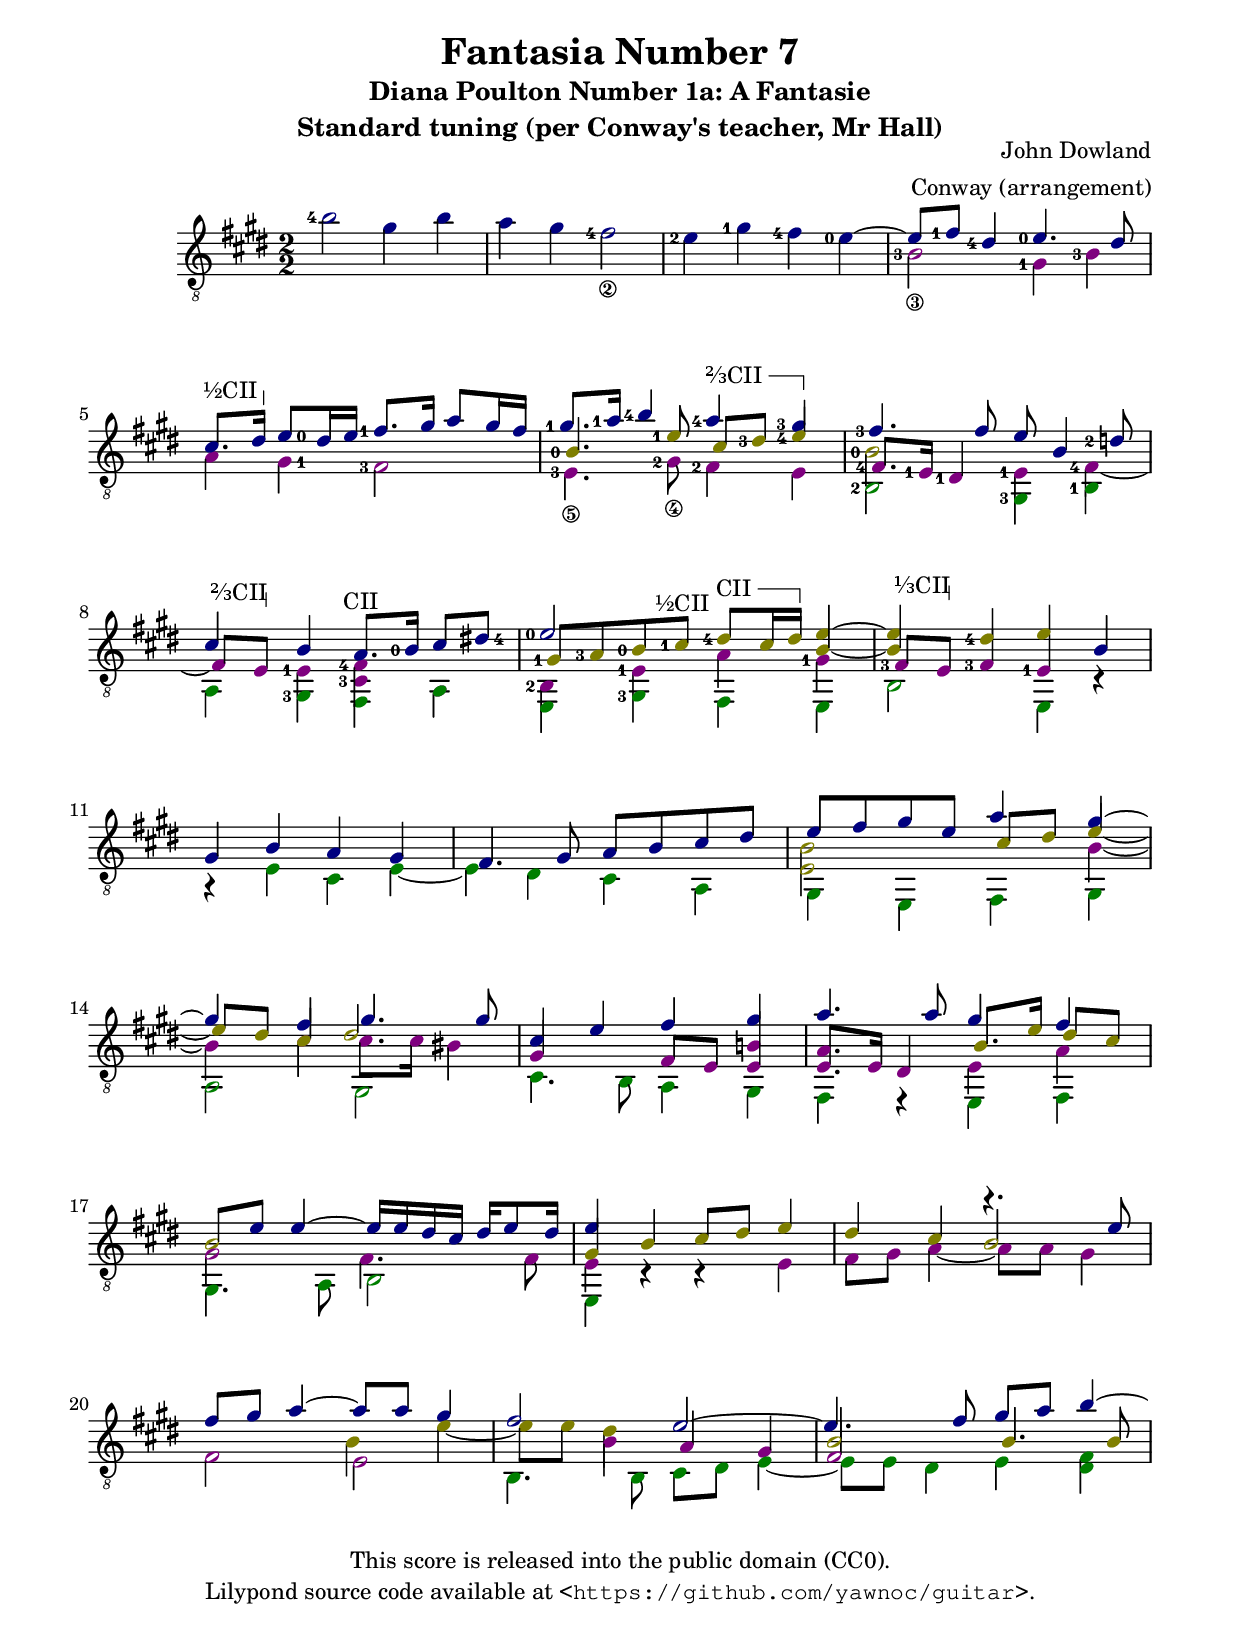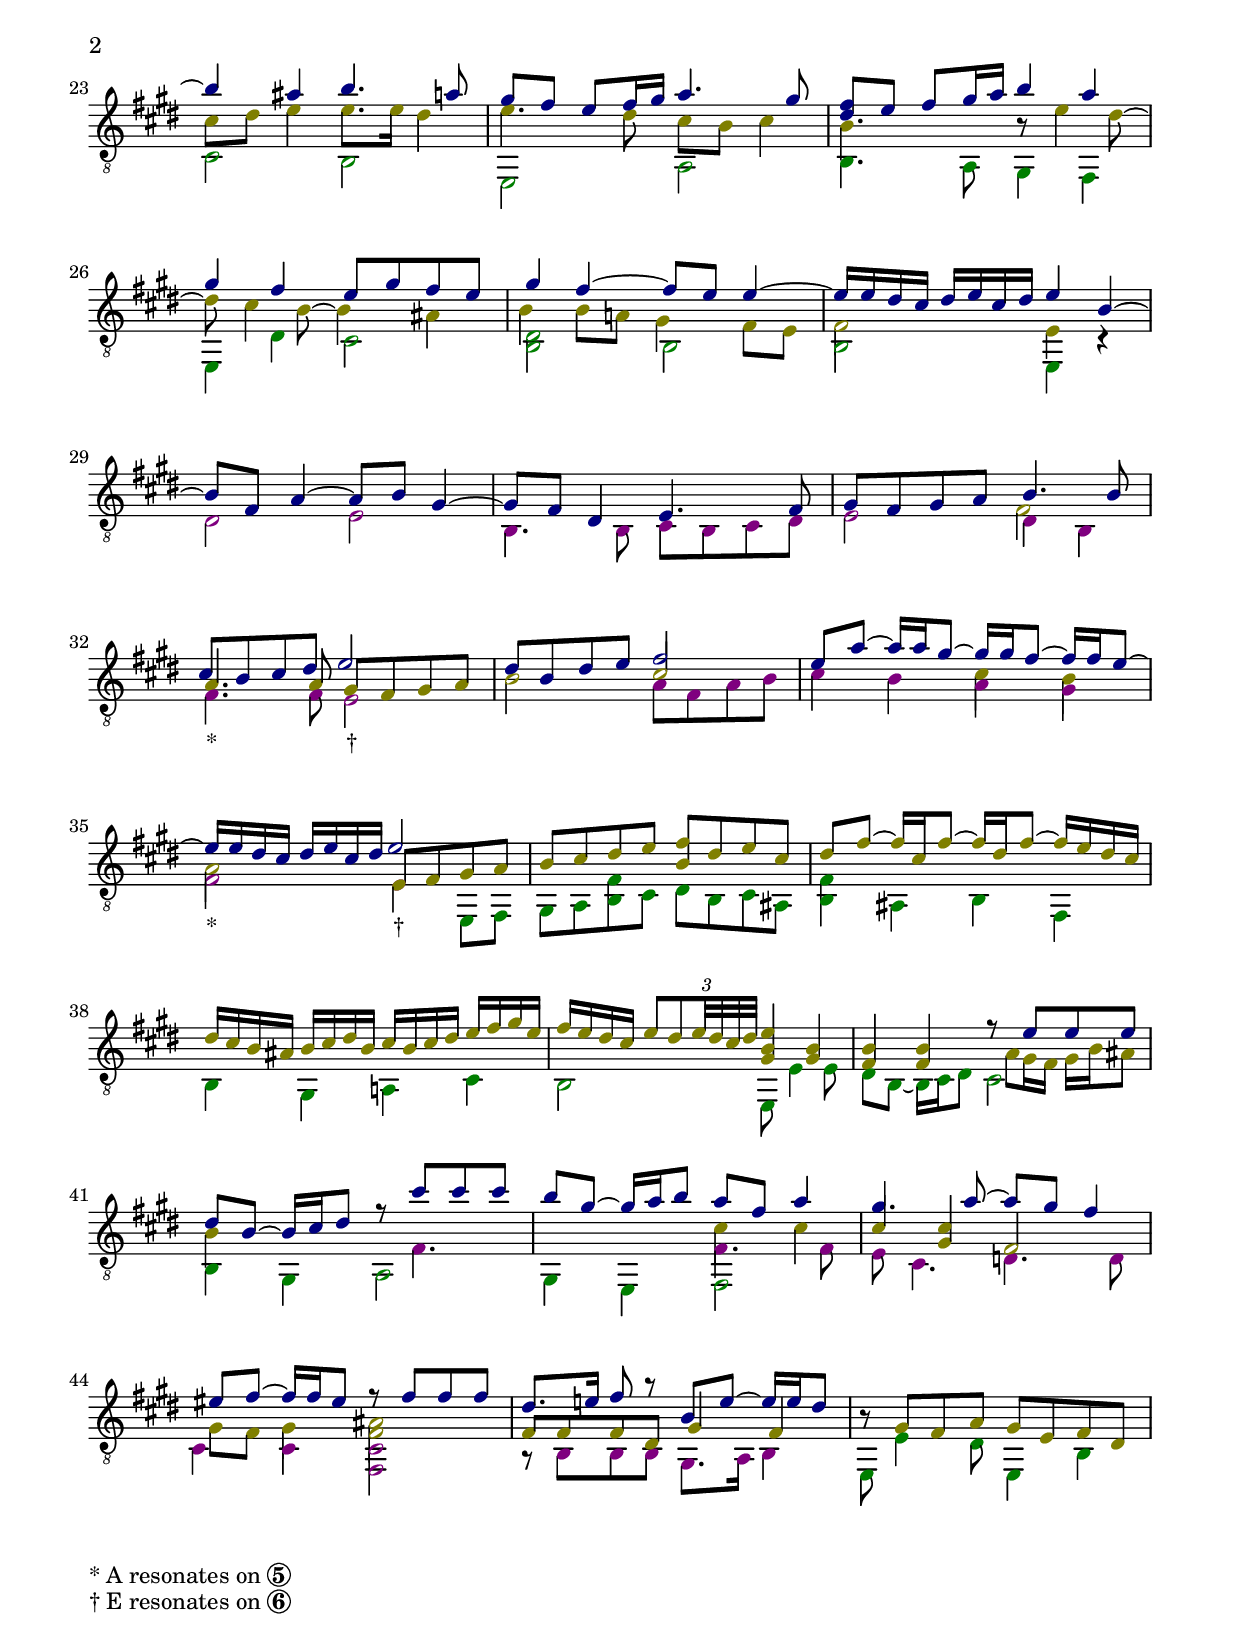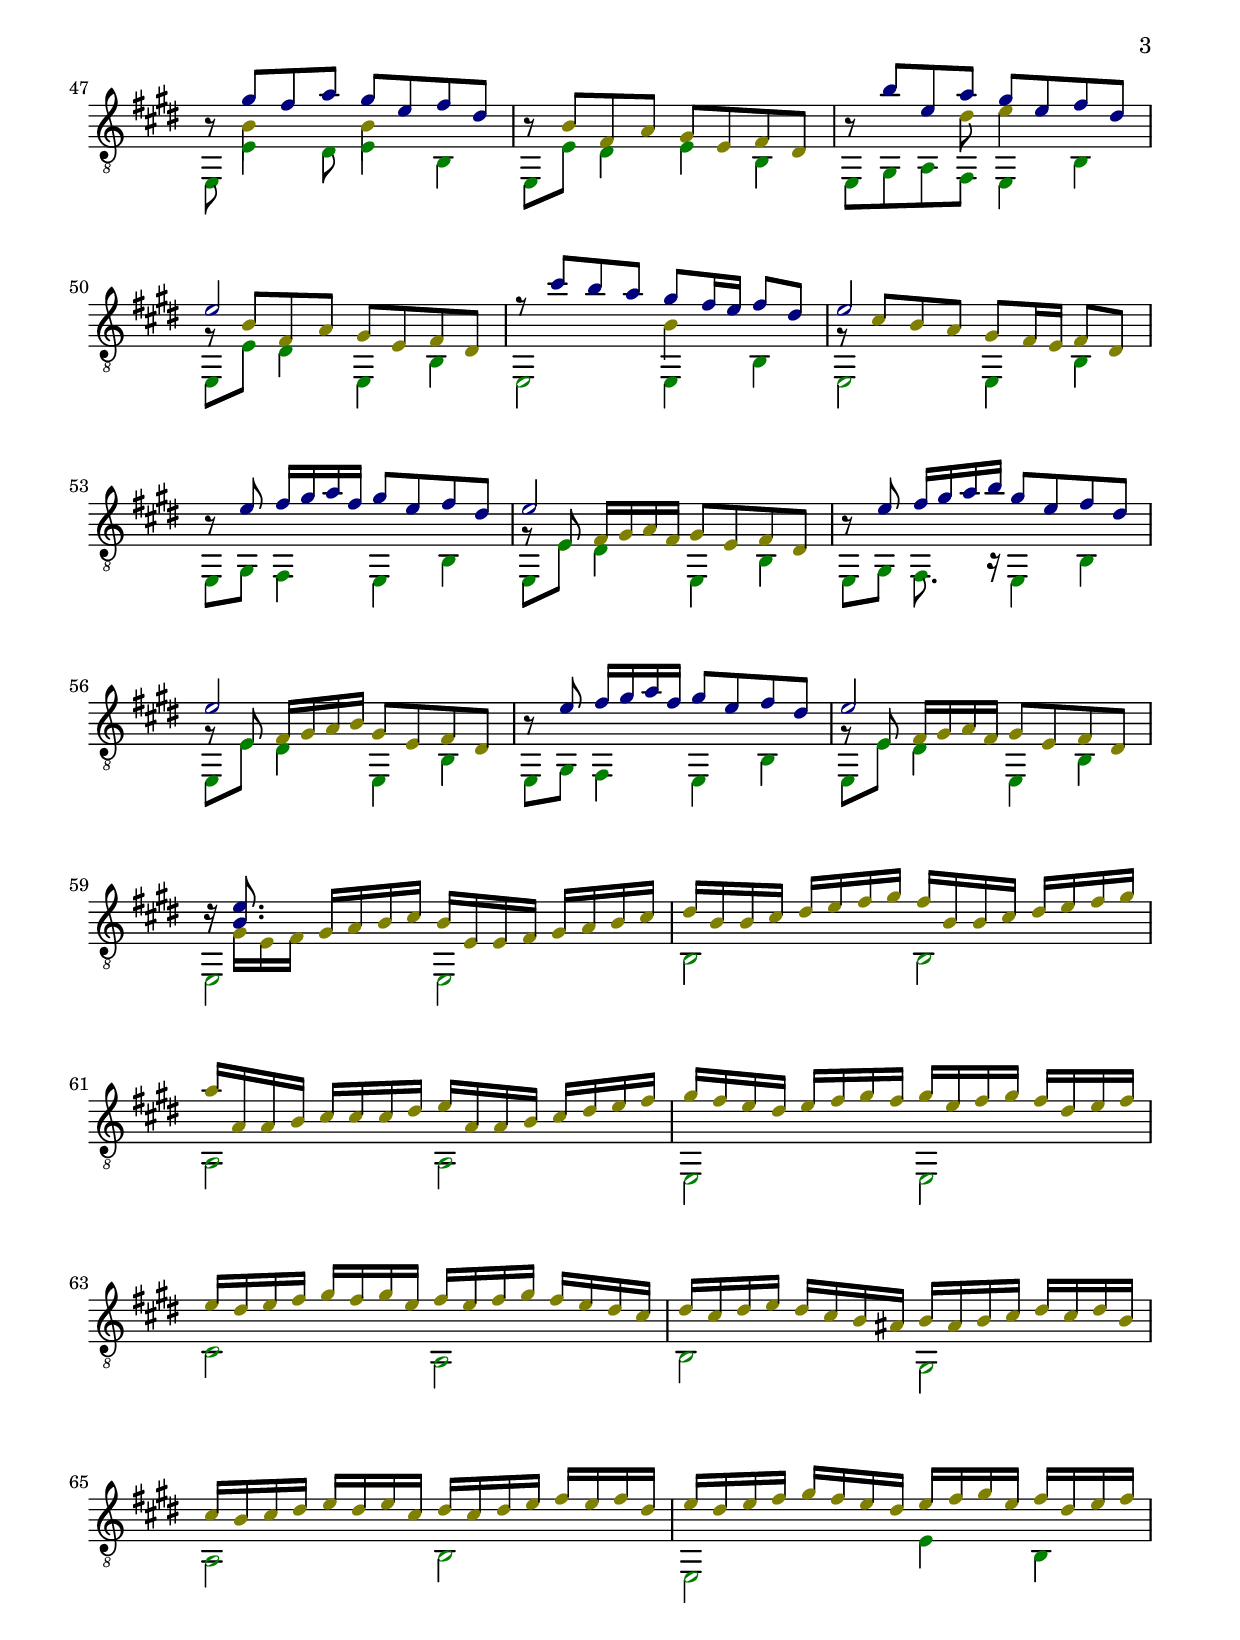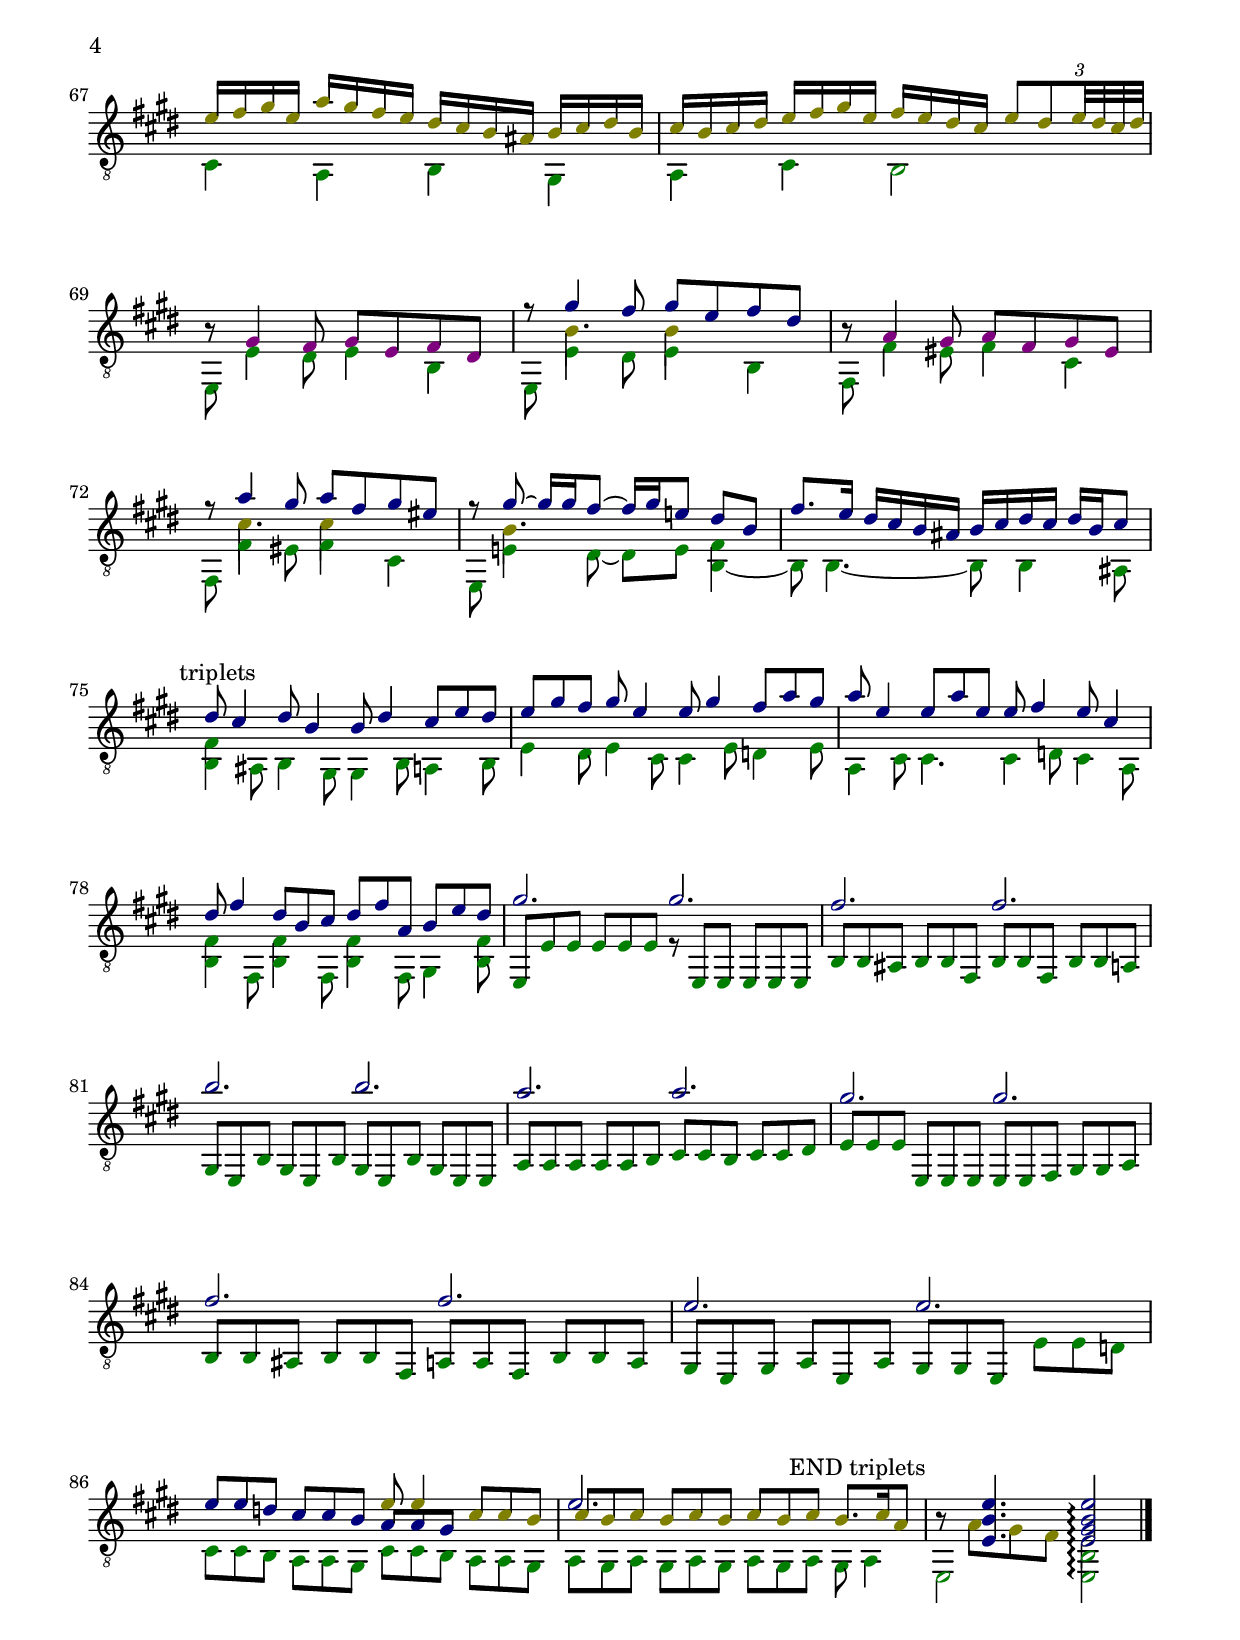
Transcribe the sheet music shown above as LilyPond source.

\version "2.18.2"


%%%%%%%%%%%%%%%%%%%%%%%%%%%%%%%%%%%%%%%%%%%%%%%%%%%%%%%%%%%%%%%%
% General
%%%%%%%%%%%%%%%%%%%%%%%%%%%%%%%%%%%%%%%%%%%%%%%%%%%%%%%%%%%%%%%%

\paper {
  top-margin = 1.5\cm
  left-margin = 1.5\cm
  right-margin = 1.5\cm
  bottom-margin = 1.5\cm
  ragged-last-bottom = ##f
  footnote-separator-markup = \markup { \vspace #1.5 }
}

globalSettings = {
  \accidentalStyle modern
  \compressFullBarRests
  \mergeDifferentlyHeadedOn
  \mergeDifferentlyDottedOn
  \numericTimeSignature
  \pointAndClickOff
  \override TextScript.extra-offset = #'(0 . 0.7)
  \override Score.FootnoteItem.annotation-line = ##f
}

origin-url = "https://github.com/yawnoc/guitar"

\header {
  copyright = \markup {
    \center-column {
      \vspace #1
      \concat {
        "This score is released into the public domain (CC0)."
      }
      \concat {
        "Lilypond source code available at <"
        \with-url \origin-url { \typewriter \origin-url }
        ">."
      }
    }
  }
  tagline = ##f
}

triplet = #(define-music-function
  (parser location music) (ly:music?)
  #{
    \tuplet 3/2 { $music }
  #}
)

tripletDuple = #(define-music-function
  (parser location music) (ly:music?)
  #{
    \tuplet 6/4 { $music }
  #}
)

overrideBeamedStemLengths = #(define-scheme-function
  (parser location lengths) (list?)
  #{
    \override Stem.details.beamed-lengths = $lengths
  #}
)
revertBeamedStemLengths = { \revert Stem.details.beamed-lengths }

overrideBeamVerticalPositions = #(define-scheme-function
  (parser location positions) (pair?)
  #{
    \override Beam.positions = $positions
  #}
)

%%%%%%%%%%%%%%%%%%%%%%%%%%%%%%%%%%%%%%%%%%%%%%%%%%%%%%%%%%%%%%%%
% Semantic bar lines
%%%%%%%%%%%%%%%%%%%%%%%%%%%%%%%%%%%%%%%%%%%%%%%%%%%%%%%%%%%%%%%%

barLineGoto = { \bar "||" }
barLineKeyChange = { \bar "||" }
barLineEnd = { \bar "|." }

%%%%%%%%%%%%%%%%%%%%%%%%%%%%%%%%%%%%%%%%%%%%%%%%%%%%%%%%%%%%%%%%
% Guitar notation
%%%%%%%%%%%%%%%%%%%%%%%%%%%%%%%%%%%%%%%%%%%%%%%%%%%%%%%%%%%%%%%%

stringNumbersAbove = { \set stringNumberOrientations = #'(up) }
stringNumbersBelow = { \set stringNumberOrientations = #'(down) }

fingeringAbove = { \set fingeringOrientations = #'(up) }
fingeringBelow = { \set fingeringOrientations = #'(down) }
fingeringAleft = { \set fingeringOrientations = #'(left) }
fingeringAright = { \set fingeringOrientations = #'(right) }

startGraceMusic = {
  <>(
  \override Fingering.font-size = -6
}
stopGraceMusic = {
  \revert Fingering.font-size
  <>)
}

overrideHorizontalShift = #(define-scheme-function
  (parser location distance) (number?)
  #{
    \override NoteColumn.force-hshift = $distance
  #}
)
revertHorizontalShift = { \revert NoteColumn.force-hshift }

barreSpan = #(define-music-function
  (parser location label offsetPair music)
  (string? (pair? (cons 0 0)) ly:music?)
  (let
    (
      (elements (extract-named-music music '(NoteEvent EventChord)))
    )
    (if
      (pair? elements)
      (let
        (
          (first-element (first elements))
          (last-element (last elements))
        )
        (set!
          (ly:music-property first-element 'articulations)
          (cons
            (make-music 'TextSpanEvent 'span-direction -1)
            (ly:music-property first-element 'articulations)
          )
        )
        (set!
          (ly:music-property last-element 'articulations)
          (cons
            (make-music 'TextSpanEvent 'span-direction 1)
            (ly:music-property last-element 'articulations)
          )
        )
      )
    )
  )
  #{
    \once \override TextSpanner.font-shape = #'upright
    \once \override TextSpanner.style = #'line
    \once \override TextSpanner.extra-offset = #offsetPair
    \once \override TextSpanner.bound-details = #`(
      (left
        (text . ,#{ \markup { \raise #-0.7 { #label \hspace #0.7 }} #})
        (Y . 0)
        (padding . -0.8)
        (attach-dir . -2)
      )
      (right
        (text . ,#{ \markup { \draw-line #'(0 . -1.3) } #}) ;; draw hook
        (Y . 0)
        (padding . -0.5)
        (attach-dir . 2)
      )
    )
    \once \override TextSpanner #'after-line-breaking = #(lambda (grob)
      (let*
        (
          (originalGrob (ly:grob-original grob))
          (splitGrobs (ly:spanner-broken-into originalGrob))
        )
        (if
          (and
            (>= (length splitGrobs) 2)
            (not (eq? (car (last-pair splitGrobs)) grob))
          )
          (begin
            (ly:grob-set-nested-property! grob
              '(bound-details right text)
              #{ \markup { \draw-line #'(0 . 0) } #} ;; suppress draw hook
            )
            (ly:grob-set-property! grob
              'extra-offset
              (cons
                (car offsetPair)
                (+ (cdr offsetPair) 0.7) ;; correction for suppressed hook
              )
            )
            (ly:grob-set-nested-property! grob
              '(bound-details right padding)
              #'-3 ;; increase spanner length
            )
          )
        )
      )
    )
    $music
  #}
)

barre = #(define-scheme-function
  (parser location label) (string?)
  #{
    \markup {
      \center-align {
        \hspace #0.7
        $label
      }
    }
  #}
)

nudgeNextBarre = #(define-scheme-function
  (parser location distance) (number?)
  #{
    \once \override TextScript.X-offset = $distance
  #}
)

position = #(define-scheme-function
  (parser location label) (string?)
  #{
    \markup {
      \center-align {
        \hspace #0.5
        $label
      }
    }
  #}
)

#(define-markup-command
  (markupString layout properties stringNumber) (markup?)
  (interpret-markup layout properties
    #{
      \markup \circle { \bold #stringNumber }
    #}
  )
)

#(define-markup-command
  (resonatesOn layout properties note stringNumber) (markup? markup?)
  (interpret-markup layout properties
    #{
      \markup { #note "resonates on" \markupString #stringNumber }
    #}
  )
)

%%%%%%%%%%%%%%%%%%%%%%%%%%%%%%%%%%%%%%%%%%%%%%%%%%%%%%%%%%%%%%%%
% Goto statements
%%%%%%%%%%%%%%%%%%%%%%%%%%%%%%%%%%%%%%%%%%%%%%%%%%%%%%%%%%%%%%%%

overrideGotoVisibility = {
  \once \override Score.RehearsalMark #'break-visibility = #'#(#t #t #f)
}

makeGotoMark = #(define-scheme-function
  (parser location label) (string?)
  #{
    \mark \markup { \small \italic $label }
  #}
)

simultaneousMarkSeparator = {
  \cadenzaOn
    s1073741824 % stupid, but works
  \cadenzaOff
}

coda = {
  \overrideGotoVisibility
  \mark \markup { \musicglyph #"scripts.coda" }
}

fine = {
  \overrideGotoVisibility
  \makeGotoMark Fine
}

dcAlCoda = {
  \overrideGotoVisibility
  \makeGotoMark "D.C. al Coda"
}

dcAlFine = {
  \overrideGotoVisibility
  \makeGotoMark "D.C. al Fine"
}

toCoda = {
  \overrideGotoVisibility
  \makeGotoMark "to Coda"
}



\header {
  title = "Fantasia Number 7"
  subtitle = \markup {
    \center-column {
      "Diana Poulton Number 1a: A Fantasie"
      "Standard tuning (per Conway's teacher, Mr Hall)"
    }
  }
  composer = "John Dowland"
  arranger = "Conway (arrangement)"
}


initialSignatures = {
  \clef "treble_8"
  \key e \major
  \time 2/2
  \set Timing.beamExceptions = #'()
  \set Timing.baseMoment = #(ly:make-moment 1/4)
  \set Timing.beatStructure = #'(1 1 1 1)
  \set Timing.beamExceptions = #'(
    (
      end
        .
      (
        ((1 . 8) . (4 4)) ;; quavers by fours
        ((1 . 12) . (3 3 3 3)) ;; anything shorter by beat
      )
    )
  )
  \set Staff.connectArpeggios = ##t
}


markTriplets = #(define-scheme-function
  (parser location alignment text) (number? markup?)
  #{
    \once \override Score.RehearsalMark.self-alignment-X = $alignment
    \mark \markup { \normalsize $text }
  #}
)

bareTuplets = {
  \omit TupletBracket
  \omit TupletNumber
}


highVoiceMusic = {
  
  \override NoteHead.color = #darkblue
  
  % Main theme high
  \barNumberCheck #1
  \relative c'' {
    \fingeringAleft
    \stringNumbersBelow
    \stemDown
    <b-4>2 gis4 b |
    a gis <fis-4 \2>2 |
    <e-2>4 <gis-1> <fis-4> <e-0>~ |
    \stemUp
    e8 <fis-1> <dis-4>4 <e-0>4. dis8 |
    \barreSpan ½CII { cis8. dis16 } \once \fingeringAright <e-0>8 dis16 e
      <fis-1>8. gis16 a8 gis16 fis |
    <gis-1>8. <a-1>16 <b-4>4 <a-4> <gis-3> |
    \once \overrideHorizontalShift #0.3 <fis-3>4. fis8 e8 b4 <d-2>8 |
    cis4 b a8. <b-0>16 cis8 \once \fingeringAright <dis-4> |
    <e-0>2 s2 |
    s2 s4
  }
  
  % Main theme low
  \barNumberCheck #10
  \relative c' {
    b4 |
    gis b a gis |
    fis4. gis8 a b cis dis |
    e fis gis e a4 gis~ |
    gis
      \shiftOn
        \once \overrideHorizontalShift #0
        fis
      \shiftOff
      \once \overrideHorizontalShift #0.45 gis4. gis8 |
    cis,4 e fis gis |
    a4. a8 gis4 fis |
    b,8 e e4~ e16 e dis cis dis16 e8 dis16 |
    e4
  }
  
  % Tee-tee taa high
  \barNumberCheck #18
  \relative c'' {
    s4 s2 |
    s2 c4.\rest e,8 |
    fis8 gis a4~ a8 a gis4 |
    fis2 e2~ |
    \once \overrideHorizontalShift #-0.25 e4. fis8 gis8 a b4~ |
    b ais b4. a8 |
    gis8 fis e8 fis16 gis a4. gis8 |
    <fis dis>8 e fis8 gis16 a b4 a |
    gis fis e8 gis fis e |
    gis4 fis~ fis8 e e4~ |
    e16 e dis cis dis e cis dis e4
  }
  
  % Tee-tee taa low
  \barNumberCheck #28
  \relative c' {
    b4~ |
    b8 fis a4~ a8 b gis4~ |
    gis8 fis dis4 e4. fis8 |
    gis fis gis a b4. b8 |
    \shiftOn
    \overrideHorizontalShift #-0.45 cis b cis dis e2 |
    \revertHorizontalShift
    dis8 b dis e \once \overrideHorizontalShift #0 fis2 |
    \shiftOff
    e8 a~ a16 a gis8~ gis16 gis fis8~ fis16 fis e8~ |
    e16 e dis cis dis e cis dis
      \shiftOn
        \once \overrideHorizontalShift #-0.3 e2 |
      \shiftOff
  }
  
  % Ascending scale
  \barNumberCheck #36
  {
    s1 * 3 |
    s2
  }
  
  % Tee-tee-tee
  \barNumberCheck #39
  \relative c' {
    s2 |
    s2 r8 e e e |
    dis b~ b16 cis dis8 r8 cis' cis cis |
    b8 gis~ gis16 a b8 a8 fis a4 |
    gis4. a8~ a gis fis4 |
    eis8 fis~ fis16 fis eis8 r8 fis fis fis |
    dis8. e16 fis8 r b,8 e~ e16 e dis8 |
  }
  
  % Majestic theme
  \barNumberCheck #46
  \relative c' {
    s1 |
    b8\rest gis' fis a gis e fis dis |
    s1 |
    b8\rest b' e, a gis e fis dis |
    e2 s2 |
    r8 cis' b a gis8 fis16 e fis8 dis |
    e2 s2 |
    b8\rest e fis16 gis a fis gis8 e fis dis |
    e2 s2 |
    b8\rest e fis16 gis a b gis8 e fis dis |
    e2 s2 |
    b8\rest e fis16 gis a fis gis8 e fis dis |
    e2 s2 |
  }
  
  % Scale runs
  \barNumberCheck #59
  \relative c' {
    d16\rest <e b>8. s4 s2 |
    s1 * 9 |
  }
  
  % Majestic interlude
  \barNumberCheck #69
  \relative c'' {
    s1 |
    r8 gis4 fis8 gis e fis dis |
    s1 |
    r8 a'4 gis8 a fis gis eis |
    r8 gis~ gis16 gis fis8~ fis16 gis e8 dis b |
    fis'8. e16 dis cis b ais
      b16 cis dis cis dis b cis8 |
  }
  
  % Triplet runs
  \barNumberCheck #75
  \markTriplets #-1 "triplets"
  \bareTuplets
  \relative c' {
    \triplet { dis8 cis4 } \triplet { dis8 b4 }
      \triplet { b8 dis4 } \triplet { cis8 e dis } |
    \triplet { e8 gis fis } \triplet { gis8 e4 }
      \triplet { e8 gis4 } \triplet { fis8 a gis } |
    \triplet { a8 e4 } \triplet { e8 a e }
      \triplet { e8 fis4 } \triplet { e8 cis4 } |
    \triplet { dis8 fis4 } \triplet { dis8 b cis }
      \triplet { dis8 fis a, } \triplet { b e dis } |
    \tripletDuple { gis2. } \tripletDuple { gis } |
    \tripletDuple { fis } \tripletDuple { fis } |
    \tripletDuple { b } \tripletDuple { b } |
    \tripletDuple { a } \tripletDuple { a } |
    \tripletDuple { gis } \tripletDuple { gis } |
    \tripletDuple { fis } \tripletDuple { fis } |
    \tripletDuple { e } \tripletDuple { e } |
    \triplet { e8 e d } \triplet { cis cis b }
      \once \overrideBeamVerticalPositions #'(0.75 . 0.75)
      \triplet { a a gis } s4 |
    \tripletDuple { e'2. } s2 |
    \markTriplets #1 "END triplets"
  }
  
  % Finishing chords
  \barNumberCheck #88
  \relative c' {
    b8\rest <e, b' e>4.
      <e gis b e>2 \arpeggio
      \barLineEnd
  }
  
}


lowVoiceMusic = {
  
  \override NoteHead.color = #darkgreen
  
  % Main theme high
  \barNumberCheck #1
  \relative c {
    \fingeringAleft
    s1 * 6 |
    <b-2>2 <gis-3>4 <b-1> |
    a <gis-3> fis^\barre CII a |
    e <gis-3> fis e |
    b'2 e,4
  }
  
  % Main theme low
  \barNumberCheck #10
  \relative c {
    r4 |
    r4 e cis e~ |
    e dis cis a |
    gis e fis gis |
    a2 gis |
    cis4. b8 a4 gis |
    fis r e fis |
    \shiftOn
    \overrideHorizontalShift #0
      gis4.
    \shiftOff
      a8 b2 |
    e,4
  }
  
  % Tee-tee taa high
  \barNumberCheck #18
  \relative c {
    s4 s4 s4 |
    s1 * 2 |
    b4. b8 cis8 dis e4~ |
    \once \overrideHorizontalShift #1 e8 e dis4 e4 <dis fis> |
    cis2 b |
    e, a |
    b4. a8 gis4 fis |
    e dis' cis2 |
    <b dis> b |
    b e,4
  }
  
  % Tee-tee taa low
  \barNumberCheck #28
  \relative c {
    r4 |
    s1 * 6 |
    s2
  }
  
  % Ascending scale
  \barNumberCheck #35
  \relative c, {
    s4 e8 fis |
    gis a <b fis'> cis dis b cis ais |
    <b fis'>4 ais b fis |
    b gis a cis |
    b2
  }
  
  % Tee-tee-tee
  \barNumberCheck #39
  \relative c, {
    e8 e'4 e8 |
    dis8 b~ b16 cis dis8 cis2 |
    b4 gis a2 |
    gis4 e fis2 |
    s1 * 3 |
  }
  
  % Majestic theme
  \barNumberCheck #46
  \relative c, {
    e8 e'4 dis8 e,4 b' |
    e,8 e'4 dis8 e4 b |
    e,8 e' dis4 e b |
    e,8 gis a fis e4 b' |
    e,8 e' dis4 e, b' |
    e,2 e4 b' |
    e,2 e4 b' |
    e,8 gis fis4 e b' |
    e,8 e' dis4 e, b' |
    e,8[ gis] fis8. b16\rest e,4 b' |
    e,8 e' dis4 e, b' |
    e,8 gis fis4 e b' |
    e,8 e' dis4 e, b' |
  }
  
  % Scale runs
  \barNumberCheck #59
  \relative c, {
    e2 e |
    b' b |
    a a |
    e e |
    cis' a |
    b gis |
    a b |
    e, e'4 b |
    cis a b gis |
    a cis b2 |
  }
  
  % Majestic interlude
  \barNumberCheck #69
  \relative c, {
    e8 e'4 dis8 e4 b |
    e,8 e'4 dis8 e4 b |
    fis8 fis'4 eis8 fis4 cis |
    fis,8 fis'4 eis8 fis4 cis |
    e,8 e'4 dis8~ dis e <b~ fis'>4 |
    b8 b4.~ b8 b4 ais8 |
  }
  
  % Triplet runs
  \barNumberCheck #75
  \bareTuplets
  \relative c {
    \triplet { <b fis'>4 ais8 } \triplet { b4 gis8 }
      \triplet { gis4 b8 } \triplet { a4 b8 } |
    \triplet { e4 dis8 } \triplet { e4 cis8 }
      \triplet { cis4 e8 } \triplet { d4 e8 } |
    \triplet { a,4 cis8 } \triplet { cis4. }
      \triplet { cis4 d8 } \triplet { cis4 a8 } |
    \triplet { <b fis'>4 fis8 } \triplet { <b fis'>4 fis8 }
      \triplet { <b fis'>4 fis8 } \triplet { gis4 <b fis'>8 } |
    \shiftOn
    \stemUp
    \triplet { e,8 e' e } \triplet { e e e }
      \triplet { r e, e } \triplet { e e e } |
    \triplet { b' b ais } \triplet { b b fis }
      \triplet { b b fis } \triplet { b b a } |
    \triplet { gis e b' } \triplet { gis e b' }
      \triplet { gis e b' } \triplet { gis e e } |
    \triplet { a a a } \triplet { a a b }
      \triplet { cis cis b } \triplet { cis cis dis } |
    \triplet { e e e } \triplet { e, e e }
      \triplet { e e fis } \triplet { gis gis a } |
    \triplet { b b ais } \triplet { b b fis }
      \triplet { a a fis } \triplet { b b a } |
    \triplet { gis e gis } \triplet { a e a }
      \triplet { gis gis e }
    \stemDown
    \shiftOff
      \triplet { e' e d } |
    \triplet { cis cis b } \triplet { a a gis }
      \triplet { cis cis b } \triplet { a a gis } |
    \triplet { a gis a } \triplet { gis a gis }
      \triplet { a gis a } \triplet { gis8 a4 } |
  }
  
  % Finishing chords
  \barNumberCheck #88
  \relative c, {
    e2 \shiftOn <e b'>2 \arpeggio |
  }
  
}


upperMiddleVoiceMusic = {
  
  \override NoteHead.color = #darkyellow
  
  % Main theme high
  \barNumberCheck #1
  \relative c' {
    \fingeringAleft
    s1 * 5 |
    \once \overrideHorizontalShift #0.4 <b-0>4. <e-1>8
      cis8 <dis-3>
      \once \overrideHorizontalShift #0 <e-4>4 |
    \stemDown
    \once \overrideHorizontalShift #0 <b-0>2 s2 |
    \stemUp
    s1 |
    <gis-1>8 <a-3> <b-0> <cis-1>^\barre ½CII
      \barreSpan CII { <dis-4>8 cis16 \shiftOff dis } <e~ b_~>4 |
    <e b> <dis-4> e
    \shiftOn
  }
  
  % Main theme low
  \barNumberCheck #10
  \relative c' {
    s4 |
    s1 * 2 |
    \stemDown
    <b e,>2
    \stemUp
      cis8 dis
      \once \overrideHorizontalShift #0
      \once \override Tie.staff-position = #2.1
      e4_~ |
    e8 dis
      \shiftOff cis4 \shiftOn
      \once \overrideHorizontalShift #-0.75 dis2 |
    s1 |
    s2 \stemUp b8. e16 dis8 cis |
      \shiftOff
      \stemDown
        \once \omit Stem b2
      \stemUp
      \shiftOn
      s2 |
    \once \overrideHorizontalShift #0 gis4
  }
  
  % Tee-tee taa high
  \barNumberCheck #18
  \relative c' {
    b4 cis8 dis e4 |
    dis4 cis b2 |
    \stemDown
    s2 b4 e_~ |
    \once \overrideHorizontalShift #0.9 e8 e
      \once \overrideHorizontalShift #0 dis4 s2 |
    \stemUp
      \shiftOnn
      \once \overrideHorizontalShift #0
        b2
      \shiftOn
      b4. b8 |
    \stemDown
    \overrideHorizontalShift #0
    cis8 dis e4 e8. e16 dis4 |
    e4. dis8
      \once \overrideBeamVerticalPositions #'(-2.4 . -2.6) cis8 b
      cis4 |
    b4. s8 b8\rest e4 dis8~ |
    dis8 cis4 b8~
    \revertHorizontalShift
      b4 ais |
    b4 b8 a gis4 fis8 e |
    \overrideHorizontalShift #0
    fis2 e4
    \revertHorizontalShift
    \stemUp
  }
  
  % Tee-tee taa low
  \barNumberCheck #28
  \relative c {
    s4 |
    s1 * 2 |
    s2 \stemDown fis2 \stemUp |
    \shiftOff
    \footnote "*" #'(0 . -4) \markup { "*" \resonatesOn A 5 }
    a4. a8 gis fis gis a |
    \stemDown b2 \stemUp cis |
    \shiftOn
    s2
      \stemDown
      \overrideHorizontalShift #0
      cis4 b |
    \footnote "*" #'(0 . -4) \markup { }
    a2
      \stemUp
      \revertHorizontalShift
  }
  
  % Ascending scale
  \barNumberCheck #35
  \relative c {
    \shiftOff
    e8 fis gis a |
    b cis dis e <fis b,> dis e cis |
    dis fis~ fis16 cis fis8~ fis16 dis fis8~ fis16 e dis cis |
    dis cis b ais b cis dis b cis b cis dis e fis gis e |
    fis e dis cis \triplet { e8 dis e32 dis cis dis } <e b gis>4
    \shiftOn
  }
  
  % Tee-tee-tee
  \barNumberCheck #39
  \relative c' {
    <b gis>4 |
    <b fis> <b fis>
      \stemDown
      \once \overrideHorizontalShift #1.3
      a8 gis16 fis gis16 b ais8 |
    \once \overrideHorizontalShift #0 b4 s4 s2 |
    s2
      \overrideHorizontalShift #0
      \shiftOnn cis4
      \shiftOn cis |
      \stemUp
    cis <cis gis> fis,2 |
    \shiftOff
    \stemDown
    gis8 fis gis4 <ais fis>2 |
    \stemUp
    \shiftOn
    \once \overrideBeamVerticalPositions #'(0 . 0)
    fis8 fis fis dis
      \revertHorizontalShift
      gis4 fis |
  }
  
  % Majestic theme
  \barNumberCheck #46
  \relative c' {
    b8\rest gis fis a gis e fis dis |
    \overrideHorizontalShift #0
    \stemDown s8 b'4 s8 b4 s4 \stemUp |
    \revertHorizontalShift
    b8\rest b8 fis a gis e fis dis |
    \overrideHorizontalShift #0
    \stemDown s4. dis'8 e4 s4 \stemUp |
    \revertHorizontalShift
    g,8\rest b8 fis a gis e fis dis |
    s2
      \stemDown
        \once \overrideHorizontalShift #0 b'4
      \stemUp
      s4 |
    g8\rest cis b a gis8 fis16 e fis8 dis |
    s1 |
    g8\rest e fis16 gis a fis gis8 e fis dis |
    s1 |
    g8\rest e fis16 gis a b gis8 e fis dis |
    s1 |
    g8\rest e fis16 gis a fis gis8 e fis dis |
  }
  
  % Scale runs
  \barNumberCheck #59
  \relative c' {
    s16 \stemDown gis e fis \stemUp gis a b cis
      b e, e fis gis a b cis |
    dis b b cis dis e fis gis
      fis b, b cis dis e fis gis |
    a a, a b cis cis cis dis
      e a, a b cis dis e fis |
    gis fis e dis e fis gis fis
      gis e fis gis fis dis e fis |
    e dis e fis gis fis gis e
      fis e fis gis fis e dis cis |
    dis cis dis e dis cis b ais
      b ais b cis dis cis dis b |
    cis b cis dis e dis e cis
      dis cis dis e fis e fis dis |
    e dis e fis gis fis e dis
      e fis gis e
      fis dis e fis |
    e fis gis e
      a gis fis e
      dis cis b ais
      b cis dis b |
    cis b cis dis
      e fis gis e
      fis e dis cis
      \triplet { e8 dis e32 dis cis dis } |
  }
  
  % Majestic interlude
  \barNumberCheck #69
  \relative c' {
    \overrideHorizontalShift #0
    \stemDown
    s1 |
    s8 b4. b4 s4 |
    s1 |
    s8 cis4. cis4 s4 |
    s8 b4. s2 |
    s1 |
    \stemUp
    \revertHorizontalShift
  }
  
  % Triplet runs
  \barNumberCheck #75
  \bareTuplets
  \relative c' {
    s1 * 11 |
    s2
      \overrideHorizontalShift #0
      \triplet { e8 e4 }
      \revertHorizontalShift
      \triplet { cis8 cis b } |
    \triplet { cis b cis } \triplet { b cis b }
      \triplet { cis b cis } \triplet { b8. cis16 a8 } |
  }
  
  % Finishing chords
  \barNumberCheck #88
  \relative c' {
    \stemDown
    s8 a gis fis \shiftOff e2 |
  }
  
}


lowerMiddleVoiceMusic = {
  
  \override NoteHead.color = #darkmagenta
  
  % Main theme high
  \barNumberCheck #1
  \relative c' {
    \fingeringAleft
    \stringNumbersBelow
    s1 * 3 |
    \shiftOff
    <b-3 \3>2 <gis-1>4 <b-3> |
    a \once \fingeringAright <gis-1> <fis-3>2 |
    \once \overrideHorizontalShift #0.3 <e-3 \5>4. <gis-2 \4>8
      \barreSpan ⅔CII { <fis-2>4 e } |
    \shiftOn
    \stemUp
    \overrideBeamedStemLengths #'(3)
    <fis-4>8. <e-1>16 <dis-1>4 \stemDown
    \revertBeamedStemLengths
      \overrideHorizontalShift #0 <e-1>4 <fis-4>~ |
      \revertHorizontalShift
    \stemUp
    \barreSpan ⅔CII { fis8 e } \stemDown
      \overrideHorizontalShift #0 <e-1>4 <cis-3 fis-4>4 a |
    <b-2> <e-1> a <gis-1> |
      \revertHorizontalShift
    \stemUp
    \barreSpan ⅓CII { <fis-3>8 e }
      \overrideHorizontalShift #0 <fis-3>4 <e-1>
      \revertHorizontalShift
    \stemDown
  }
  
  % Main theme low
  \barNumberCheck #10
  \relative c {
    s4 |
    s1 * 2 |
    s2 s4 \overrideHorizontalShift #0 b'4~ |
    b \revertHorizontalShift
      \shiftOff cis \shiftOn
      \once \overrideHorizontalShift #0.3
        cis8. cis16
      bis4 |
    \stemUp
    \once \overrideHorizontalShift #0 gis4 s4
      \once \overrideHorizontalShift #0 fis8 e
      \once \overrideHorizontalShift #0 <e b'>4 |
    \once \overrideHorizontalShift #0 <e a>8. e16 dis4
      \stemDown
      \overrideHorizontalShift #0 e4 a |
      \revertHorizontalShift
    \shiftOnn
      \once \overrideHorizontalShift #0 gis2
    \shiftOn
      fis4. fis8 |
    \once \overrideHorizontalShift #0 e4
  }
  
  % Tee-tee taa high
  \barNumberCheck #18
  \relative c {
    \shiftOff
    r4 r e |
    fis8 gis a4~ a8 a gis4 |
    fis2 e |
    \shiftOnn
    s4 \once \overrideHorizontalShift #0 b'
    \shiftOn
    \stemUp
      a gis |
    \once \overrideHorizontalShift #0 fis2 s2 |
    \stemDown
    s1 * 5 |
    s2 s4
  }
  
  % Tee-tee taa low
  \barNumberCheck #28
  \relative c {
    s4 |
    \shiftOff
    dis2 e |
    b4. b8 cis b cis dis |
    e2 dis4 b |
    fis'4. fis8
      \footnote "†" #'(0 . -2.5) \markup { "†" \resonatesOn E 6 }
      e2 |
    s2 a8 fis a b |
    cis4 b a gis |
    fis2
      \footnote "†" #'(0 . -2.5) \markup { }
      e4
    \shiftOn
  }
  
  % Ascending scale
  \barNumberCheck #35
  {
    s4 |
    s1 * 3 |
    s2
  }
  
  % Tee-tee-tee
  \barNumberCheck #39
  \relative c {
    s2 |
    s1 |
    s2 s8 fis4. |
    s2 \once \overrideHorizontalShift #0 fis4. fis8 |
    e8 cis4. d4. d8 |
    \once \overrideHorizontalShift #-1.3 cis4
    \overrideHorizontalShift #0
    cis <cis fis,>2 |
    \revertHorizontalShift
    r8 b b b gis8. a16 b4 |
  }
  
  % Majestic theme
  \barNumberCheck #46
  {
    s1 * 13 |
  }
  
  % Scale runs
  \barNumberCheck #59
  {
    s1 * 10 |
  }
  
  % Majestic interlude
  \barNumberCheck #69
  \relative c' {
    \stemUp
    b8\rest gis4 fis8 gis e fis dis |
    s1 |
    b'8\rest a4 gis8 a fis gis eis |
    s1 * 3 |
    \stemDown
  }
  
}


allMusic = {
  \new Staff \with {
    midiInstrument = #"acoustic guitar (nylon)"
    \consists "Span_arpeggio_engraver"
  }
  \globalSettings
  \initialSignatures
  <<
    << \highVoiceMusic >>
      \\
    << \lowVoiceMusic >>
      \\
    << \upperMiddleVoiceMusic >>
      \\
    << \lowerMiddleVoiceMusic >>
  >>
}


\score {
  \allMusic
}

\score {
  \allMusic
  \midi { }
}
